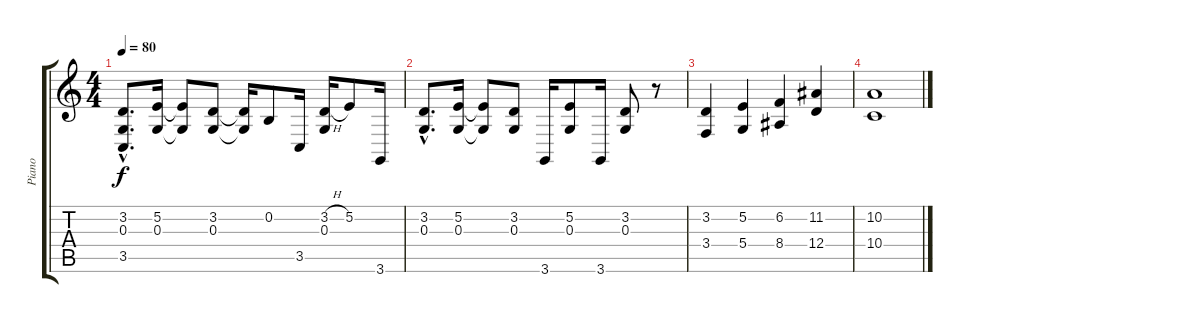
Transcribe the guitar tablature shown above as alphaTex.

\track ("Piano" "Piano") {instrument brightacousticpiano}
\staff {score tabs}
\tuning (E4 B3 G3 D3 A2 E2) {hide}
\ts (4 4)
\tempo 80
\clef g2
\ks c
(3.2{hac} 0.3{hac} 3.5{hac}).8{d dy f} (5.2 0.3).16 (5.2{t} 0.3{t}).8 (3.2 0.3).8 (3.2{t} 0.3{t}).16 0.2.8 3.5.16 (3.2{h} 0.3).16 5.2.8 3.6.16 |
(3.2{hac} 0.3{hac}).8{d} (5.2 0.3).16 (5.2{t} 0.3{t}).8 (3.2 0.3).8 3.6.16 (5.2 0.3).8 3.6.16 (3.2 0.3).8 r.8 |
(3.2 3.4).4 (5.2 5.4).4 (6.2 8.4).4 (11.2 12.4).4 |
(10.2 10.4).1
